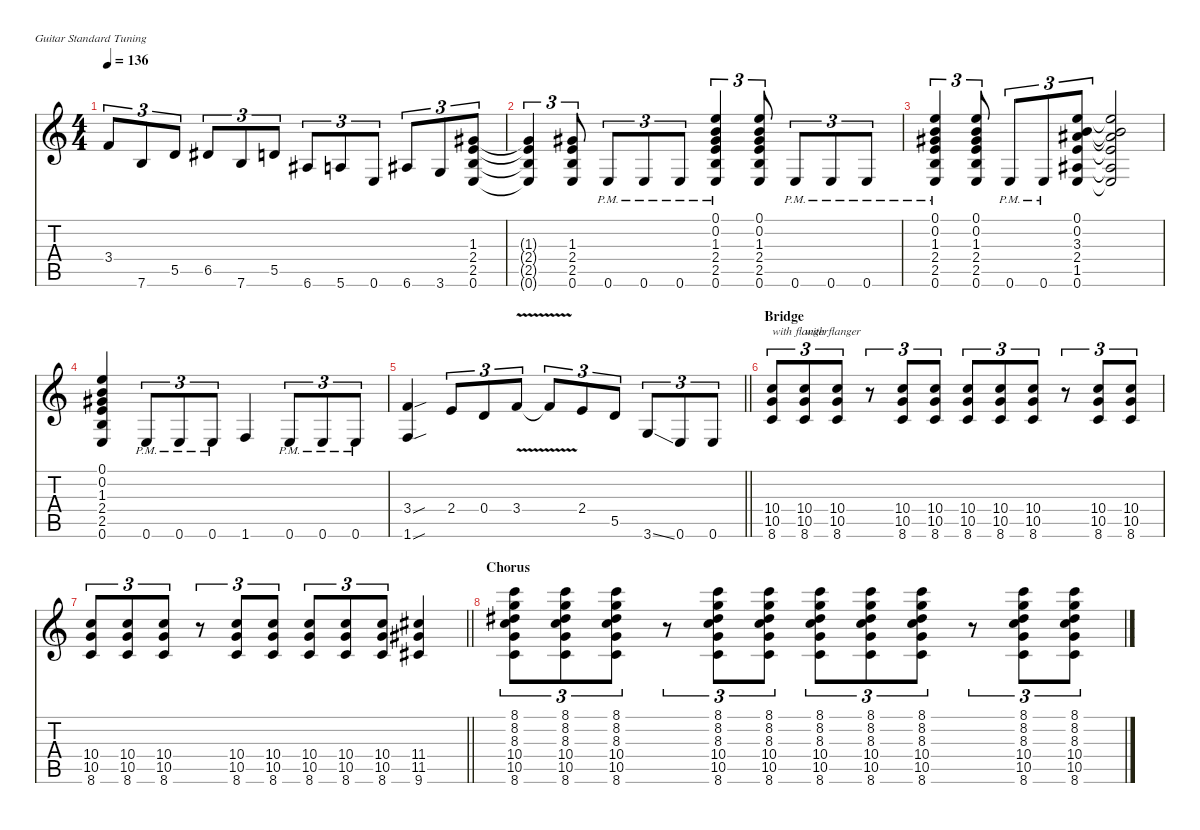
\defaultSystemsLayout 4
\hideDynamics
\bracketExtendMode nobrackets
\singleTrackTrackNamePolicy hidden
\multiTrackTrackNamePolicy hidden
\firstSystemTrackNameMode fullname
\firstSystemTrackNameOrientation horizontal
\otherSystemsTrackNameOrientation horizontal
\track ("Guitar" "dist.guit.") {instrument distortionguitar}
\staff {score tabs}
\tuning (E4 B3 G3 D3 A2 E2)
\ts (4 4)
\tempo 136
\clef g2
\ks c
3.4.8{tu (3 2) dy f beam Up} 7.6.8{tu (3 2) beam Up} 5.5.8{tu (3 2) beam Up} 6.5{acc #}.8{tu (3 2) beam Up} 7.6.8{tu (3 2) beam Up} 5.5.8{tu (3 2) beam Up} 6.6{acc #}.8{tu (3 2) beam Up} 5.6.8{tu (3 2) beam Up} 0.6.8{tu (3 2) beam Up} 6.6{acc #}.8{tu (3 2) beam Up} 3.6.8{tu (3 2) beam Up} (1.3{acc #} 2.4 2.5 0.6).8{tu (3 2) beam Up} |
(1.3{t acc #} 2.4{t} 2.5{t} 0.6{t}).4{tu (3 2) beam Up} (1.3{acc #} 2.4 2.5 0.6).8{tu (3 2) beam Up} 0.6{pm}.8{tu (3 2) beam Up} 0.6{pm}.8{tu (3 2) beam Up} 0.6{pm}.8{tu (3 2) beam Up} (0.1 0.2 1.3{acc #} 2.4 2.5 0.6{pm}).4{tu (3 2) beam Up} (0.1 0.2 1.3{acc #} 2.4 2.5 0.6).8{tu (3 2) beam Up} 0.6{pm}.8{tu (3 2) beam Up} 0.6{pm}.8{tu (3 2) beam Up} 0.6{pm}.8{tu (3 2) beam Up} |
(0.1 0.2 1.3{acc #} 2.4 2.5 0.6{pm}).4{tu (3 2) beam Up} (0.1 0.2 1.3{acc #} 2.4 2.5 0.6).8{tu (3 2) beam Up} 0.6{pm}.8{tu (3 2) beam Up} 0.6{pm}.8{tu (3 2) beam Up} (0.1 0.2 3.3{acc #} 2.4 1.5{acc #} 0.6).8{tu (3 2) beam Up} (0.1{t} 0.2{t} 3.3{t acc #} 2.4{t} 1.5{t acc #} 0.6{t}).2{beam Up} |
(0.1 0.2 1.3{acc #} 2.4 2.5 0.6).4{beam Up} 0.6{pm}.8{tu (3 2) beam Up} 0.6{pm}.8{tu (3 2) beam Up} 0.6{pm}.8{tu (3 2) beam Up} 1.6.4{beam Up} 0.6{pm}.8{tu (3 2) beam Up} 0.6{pm}.8{tu (3 2) beam Up} 0.6{pm}.8{tu (3 2) beam Up} |
\barLineRight lightlight
(3.4{sou} 1.6{sou}).4{beam Up} 2.4.8{tu (3 2) beam Up} 0.4.8{tu (3 2) beam Up} 3.4{v}.8{tu (3 2) beam Up} 3.4{v t}.8{tu (3 2) beam Up} 2.4.8{tu (3 2) beam Up} 5.5.8{tu (3 2) beam Up} 3.6{ss}.8{tu (3 2) beam Up} 0.6.8{tu (3 2) beam Up} 0.6.8{tu (3 2) beam Up} |
\section ("" "Bridge")
(10.4 10.5 8.6).8{tu (3 2) txt "with flanger" beam Up} (10.4 10.5 8.6).8{tu (3 2) txt "with flanger" beam Up} (10.4 10.5 8.6).8{tu (3 2) beam Up} r.8{tu (3 2) beam Up} (10.4 10.5 8.6).8{tu (3 2) beam Up} (10.4 10.5 8.6).8{tu (3 2) beam Up} (10.4 10.5 8.6).8{tu (3 2) beam Up} (10.4 10.5 8.6).8{tu (3 2) beam Up} (10.4 10.5 8.6).8{tu (3 2) beam Up} r.8{tu (3 2) beam Up} (10.4 10.5 8.6).8{tu (3 2) beam Up} (10.4 10.5 8.6).8{tu (3 2) beam Up} |
\barLineRight lightlight
(10.4 10.5 8.6).8{tu (3 2) beam Up} (10.4 10.5 8.6).8{tu (3 2) beam Up} (10.4 10.5 8.6).8{tu (3 2) beam Up} r.8{tu (3 2) beam Up} (10.4 10.5 8.6).8{tu (3 2) beam Up} (10.4 10.5 8.6).8{tu (3 2) beam Up} (10.4 10.5 8.6).8{tu (3 2) beam Up} (10.4 10.5 8.6).8{tu (3 2) beam Up} (10.4 10.5 8.6).8{tu (3 2) beam Up} (11.4{acc #} 11.5{acc #} 9.6{acc #}).4{beam Up} |
\section ("" "Chorus")
(8.1 8.2 8.3{acc #} 10.4 10.5 8.6).8{tu (3 2) beam Down} (8.1 8.2 8.3{acc #} 10.4 10.5 8.6).8{tu (3 2) beam Down} (8.1 8.2 8.3{acc #} 10.4 10.5 8.6).8{tu (3 2) beam Down} r.8{tu (3 2) beam Down} (8.1 8.2 8.3{acc #} 10.4 10.5 8.6).8{tu (3 2) beam Down} (8.1 8.2 8.3{acc #} 10.4 10.5 8.6).8{tu (3 2) beam Down} (8.1 8.2 8.3{acc #} 10.4 10.5 8.6).8{tu (3 2) beam Down} (8.1 8.2 8.3{acc #} 10.4 10.5 8.6).8{tu (3 2) beam Down} (8.1 8.2 8.3{acc #} 10.4 10.5 8.6).8{tu (3 2) beam Down} r.8{tu (3 2) beam Down} (8.1 8.2 8.3{acc #} 10.4 10.5 8.6).8{tu (3 2) beam Down} (8.1 8.2 8.3{acc #} 10.4 10.5 8.6).8{tu (3 2) beam Down}
